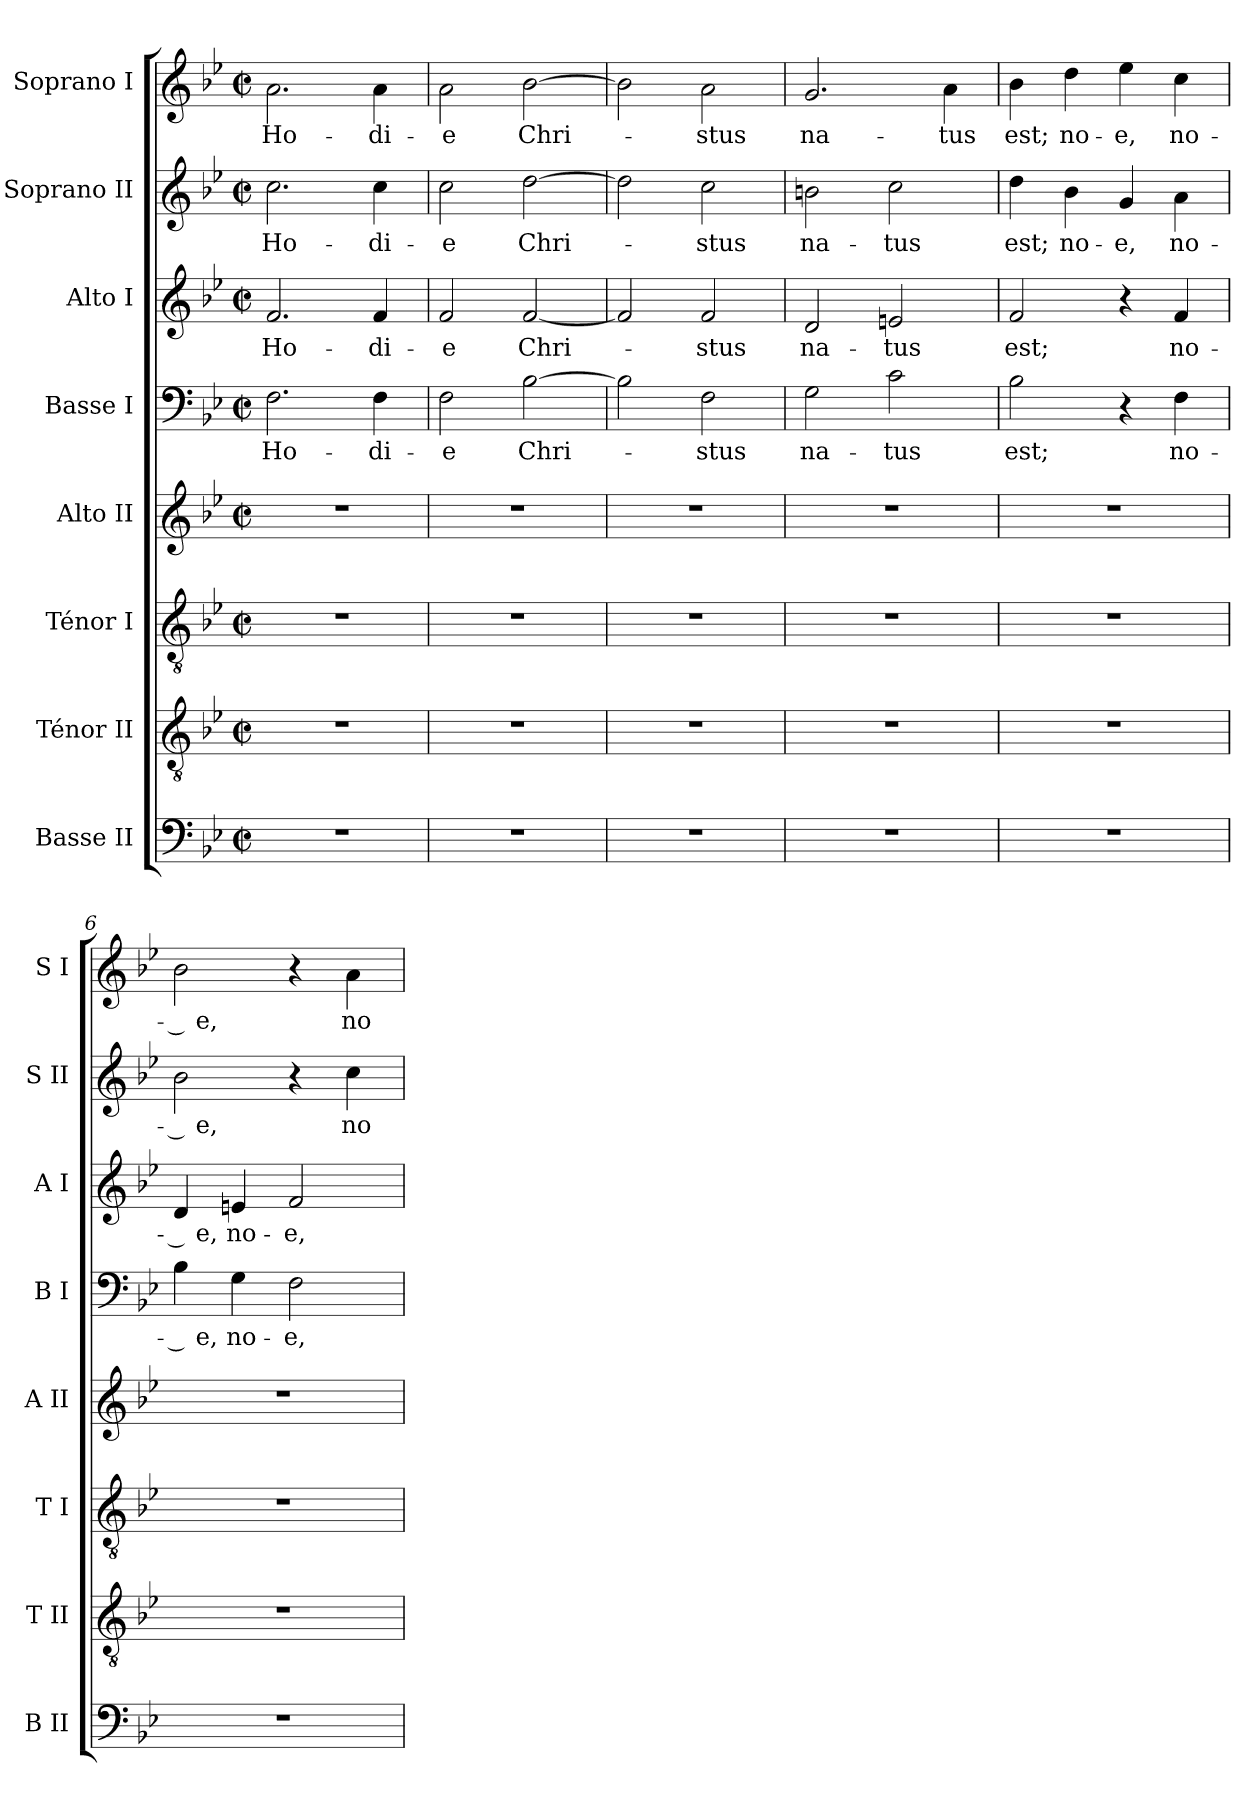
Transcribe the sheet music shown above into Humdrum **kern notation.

**kern	**kern	**kern	**kern	**kern	**text	**kern	**text	**kern	**text	**kern	**text
*part8	*part7	*part6	*part5	*part4	*part4	*part3	*part3	*part2	*part2	*part1	*part1
*staff8	*staff7	*staff6	*staff5	*staff4	*staff4	*staff3	*staff3	*staff2	*staff2	*staff1	*staff1
*I"Basse II	*I"Ténor II	*I"Ténor I	*I"Alto II	*I"Basse I	*	*I"Alto I	*	*I"Soprano II	*	*I"Soprano I	*
*I'B II	*I'T II	*I'T I	*I'A II	*I'B I	*	*I'A I	*	*I'S II	*	*I'S I	*
*clefF4	*clefGv2	*clefGv2	*clefG2	*clefF4	*	*clefG2	*	*clefG2	*	*clefG2	*
*k[b-e-]	*k[b-e-]	*k[b-e-]	*k[b-e-]	*k[b-e-]	*	*k[b-e-]	*	*k[b-e-]	*	*k[b-e-]	*
*M2/2	*M2/2	*M2/2	*M2/2	*M2/2	*	*M2/2	*	*M2/2	*	*M2/2	*
*met(c|)	*met(c|)	*met(c|)	*met(c|)	*met(c|)	*	*met(c|)	*	*met(c|)	*	*met(c|)	*
=1	=1	=1	=1	=1	=1	=1	=1	=1	=1	=1	=1
!	!	!	!	!	!LO:LY:b	!	!LO:LY:b	!	!LO:LY:b	!	!LO:LY:b
1r	1r	1r	1r	2.F\	Ho-	2.f/	Ho-	2.cc\	Ho-	2.a\	Ho-
!	!	!	!	!	!LO:LY:b	!	!LO:LY:b	!	!LO:LY:b	!	!LO:LY:b
.	.	.	.	4F\	-di-	4f/	-di-	4cc\	-di-	4a\	-di-
=2	=2	=2	=2	=2	=2	=2	=2	=2	=2	=2	=2
!	!	!	!	!	!LO:LY:b	!	!LO:LY:b	!	!LO:LY:b	!	!LO:LY:b
1r	1r	1r	1r	2F\	-e	2f/	-e	2cc\	-e	2a\	-e
!	!	!	!	!	!LO:LY:b	!	!LO:LY:b	!	!LO:LY:b	!	!LO:LY:b
.	.	.	.	[2B-\	Chri-	[2f/	Chri-	[2dd\	Chri-	[2b-\	Chri-
=3	=3	=3	=3	=3	=3	=3	=3	=3	=3	=3	=3
1r	1r	1r	1r	2B-\]	.	2f/]	.	2dd\]	.	2b-\]	.
!	!	!	!	!	!LO:LY:b	!	!LO:LY:b	!	!LO:LY:b	!	!LO:LY:b
.	.	.	.	2F\	-stus	2f/	-stus	2cc\	-stus	2a\	-stus
=4	=4	=4	=4	=4	=4	=4	=4	=4	=4	=4	=4
!	!	!	!	!	!LO:LY:b	!	!LO:LY:b	!	!LO:LY:b	!	!LO:LY:b
1r	1r	1r	1r	2G\	na-	2d/	na-	2bn\	na-	2.g/	na-
!	!	!	!	!	!LO:LY:b	!	!LO:LY:b	!	!LO:LY:b	!	!
.	.	.	.	2c\	-tus	2en/	-tus	2cc\	-tus	.	.
!	!	!	!	!	!	!	!	!	!	!	!LO:LY:b
.	.	.	.	.	.	.	.	.	.	4a\	-tus
=5	=5	=5	=5	=5	=5	=5	=5	=5	=5	=5	=5
!	!	!	!	!	!LO:LY:b	!	!LO:LY:b	!	!LO:LY:b	!	!LO:LY:b
1r	1r	1r	1r	2B-\	est;	2f/	est;	4dd\	est;	4b-\	est;
!	!	!	!	!	!	!	!	!	!LO:LY:b	!	!LO:LY:b
.	.	.	.	.	.	.	.	4b-\	no-	4dd\	no-
!	!	!	!	!	!	!	!	!	!LO:LY:b	!	!LO:LY:b
.	.	.	.	4r	.	4r	.	4g/	-e,	4ee-\	-e,
!	!	!	!	!	!LO:LY:b	!	!LO:LY:b	!	!LO:LY:b	!	!LO:LY:b
.	.	.	.	4F\	no-	4f/	no-	4a\	no-	4cc\	no-
=6	=6	=6	=6	=6	=6	=6	=6	=6	=6	=6	=6
!	!	!	!	!	!LO:LY:b	!	!LO:LY:b	!	!LO:LY:b	!	!LO:LY:b
1r	1r	1r	1r	4B-\	­ e,	4d/	­ e,	2b-\	­ e,	2b-\	­ e,
!	!	!	!	!	!LO:LY:b	!	!LO:LY:b	!	!	!	!
.	.	.	.	4G\	no-	4en/	no-	.	.	.	.
!	!	!	!	!	!LO:LY:b	!	!LO:LY:b	!	!	!	!
.	.	.	.	2F\	-e,	2f/	-e,	4r	.	4r	.
!	!	!	!	!	!	!	!	!	!LO:LY:b	!	!LO:LY:b
.	.	.	.	.	.	.	.	4cc\	no-	4a\	no-
=	=	=	=	=	=	=	=	=	=	=	=
*-	*-	*-	*-	*-	*-	*-	*-	*-	*-	*-	*-
